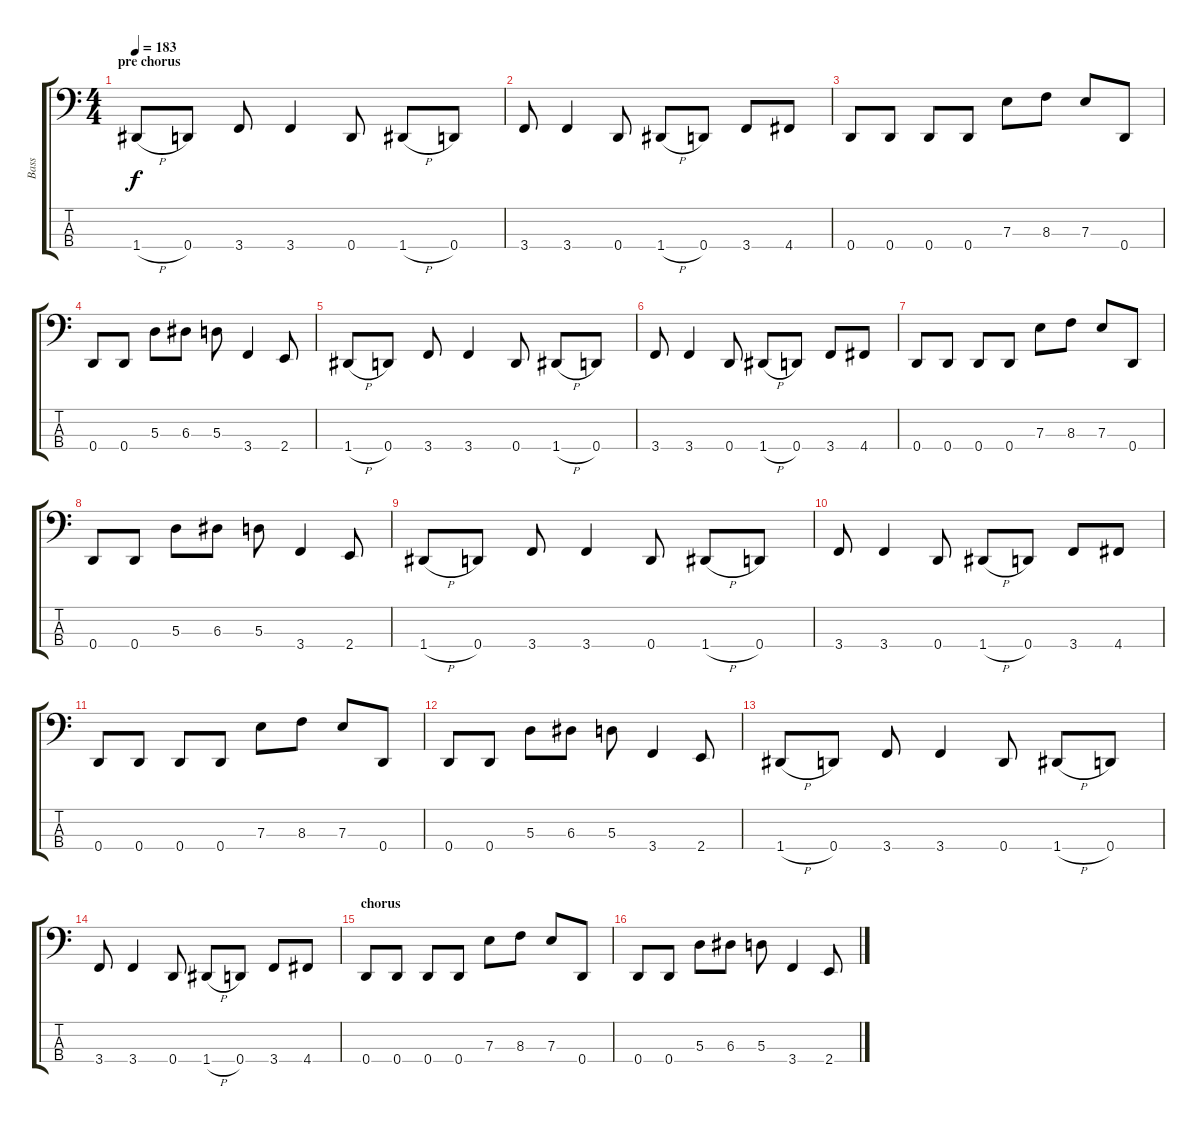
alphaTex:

\track ("Bass" "Bass") {instrument electricbasspick}
\staff {score tabs}
\tuning (G2 D2 A1 D1) {hide}
\ts (4 4)
\section ("" "pre chorus")
\tempo 183
\clef f4
\ks c
1.4{h}.8{dy f} 0.4.8 3.4.8 3.4.4 0.4.8 1.4{h}.8 0.4.8 |
3.4.8 3.4.4 0.4.8 1.4{h}.8 0.4.8 3.4.8 4.4.8 |
0.4.8 0.4.8 0.4.8 0.4.8 7.3.8 8.3.8 7.3.8 0.4.8 |
0.4.8 0.4.8 5.3.8 6.3.8 5.3.8 3.4.4 2.4.8 |
1.4{h}.8 0.4.8 3.4.8 3.4.4 0.4.8 1.4{h}.8 0.4.8 |
3.4.8 3.4.4 0.4.8 1.4{h}.8 0.4.8 3.4.8 4.4.8 |
0.4.8 0.4.8 0.4.8 0.4.8 7.3.8 8.3.8 7.3.8 0.4.8 |
0.4.8 0.4.8 5.3.8 6.3.8 5.3.8 3.4.4 2.4.8 |
1.4{h}.8 0.4.8 3.4.8 3.4.4 0.4.8 1.4{h}.8 0.4.8 |
3.4.8 3.4.4 0.4.8 1.4{h}.8 0.4.8 3.4.8 4.4.8 |
0.4.8 0.4.8 0.4.8 0.4.8 7.3.8 8.3.8 7.3.8 0.4.8 |
0.4.8 0.4.8 5.3.8 6.3.8 5.3.8 3.4.4 2.4.8 |
1.4{h}.8 0.4.8 3.4.8 3.4.4 0.4.8 1.4{h}.8 0.4.8 |
3.4.8 3.4.4 0.4.8 1.4{h}.8 0.4.8 3.4.8 4.4.8 |
\section ("" "chorus")
0.4.8 0.4.8 0.4.8 0.4.8 7.3.8 8.3.8 7.3.8 0.4.8 |
0.4.8 0.4.8 5.3.8 6.3.8 5.3.8 3.4.4 2.4.8
